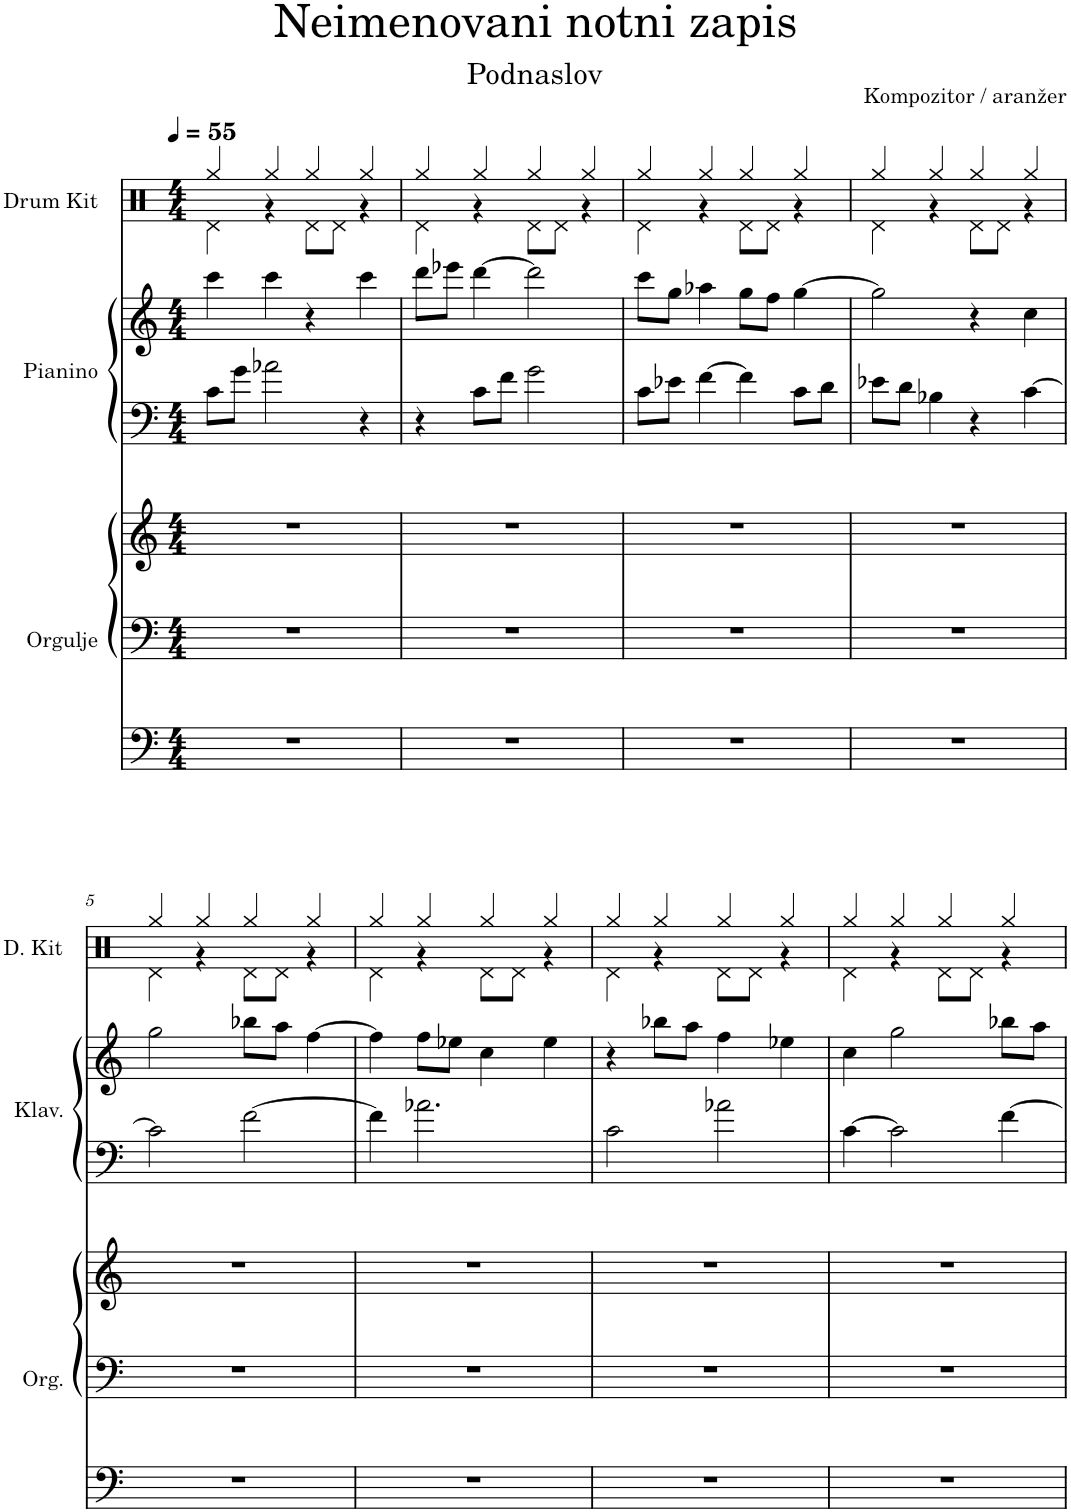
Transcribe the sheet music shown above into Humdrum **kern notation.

**kern	**kern	**kern	**kern	**kern	**kern
*part3	*part3	*part3	*part2	*part2	*part1
*staff6	*staff5	*staff4	*staff3	*staff2	*staff1
*I"Orgulje	*	*	*I"Pianino	*	*I"Drum Kit
*I'Org.	*	*	*	*	*I'D. Kit
*clefF4	*clefF4	*clefG2	*clefF4	*clefG2	*clefX
*k[]	*k[]	*k[]	*k[]	*k[]	*k[]
*M4/4	*M4/4	*M4/4	*M4/4	*M4/4	*M4/4
*MM55	*MM55	*MM55	*MM55	*MM55	*MM55
=1	=1	=1	=1	=1	=1
*	*	*	*	*	*^
1r	1r	1r	8c\L	4ccc\	4Rgg/	4Rd\
.	.	.	8g\J	.	.	.
.	.	.	2a-X\	4ccc\	4Rgg/	4r
.	.	.	.	4r	4Rgg/	8Rd\L
.	.	.	.	.	.	8Rd\J
.	.	.	4r	4ccc\	4Rgg/	4r
=2	=2	=2	=2	=2	=2	=2
1r	1r	1r	4r	8ddd\L	4Rgg/	4Rd\
.	.	.	.	8eee-X\J	.	.
.	.	.	8c\L	[4ddd\	4Rgg/	4r
.	.	.	8f\J	.	.	.
.	.	.	2g\	2ddd\]	4Rgg/	8Rd\L
.	.	.	.	.	.	8Rd\J
.	.	.	.	.	4Rgg/	4r
=3	=3	=3	=3	=3	=3	=3
1r	1r	1r	8c\L	8ccc\L	4Rgg/	4Rd\
.	.	.	8e-X\J	8gg\J	.	.
.	.	.	[4f\	4aa-X\	4Rgg/	4r
.	.	.	4f\]	8gg\L	4Rgg/	8Rd\L
.	.	.	.	8ff\J	.	8Rd\J
.	.	.	8c\L	[4gg\	4Rgg/	4r
.	.	.	8d\J	.	.	.
=4	=4	=4	=4	=4	=4	=4
1r	1r	1r	8e-X\L	2gg\]	4Rgg/	4Rd\
.	.	.	8d\J	.	.	.
.	.	.	4B-X\	.	4Rgg/	4r
.	.	.	4r	4r	4Rgg/	8Rd\L
.	.	.	.	.	.	8Rd\J
.	.	.	[4c\	4cc\	4Rgg/	4r
!!LO:LB:g=z	!!
=5	=5	=5	=5	=5	=5	=5
1r	1r	1r	2c\]	2gg\	4Rgg/	4Rd\
.	.	.	.	.	4Rgg/	4r
.	.	.	[2f\	8bb-X\L	4Rgg/	8Rd\L
.	.	.	.	8aa\J	.	8Rd\J
.	.	.	.	[4ff\	4Rgg/	4r
=6	=6	=6	=6	=6	=6	=6
1r	1r	1r	4f\]	4ff\]	4Rgg/	4Rd\
.	.	.	2.a-X\	8ff\L	4Rgg/	4r
.	.	.	.	8ee-X\J	.	.
.	.	.	.	4cc\	4Rgg/	8Rd\L
.	.	.	.	.	.	8Rd\J
.	.	.	.	4ee-\	4Rgg/	4r
=7	=7	=7	=7	=7	=7	=7
1r	1r	1r	2c\	4r	4Rgg/	4Rd\
.	.	.	.	8bb-X\L	4Rgg/	4r
.	.	.	.	8aa\J	.	.
.	.	.	2a-X\	4ff\	4Rgg/	8Rd\L
.	.	.	.	.	.	8Rd\J
.	.	.	.	4ee-X\	4Rgg/	4r
=8	=8	=8	=8	=8	=8	=8
1r	1r	1r	[4c\	4cc\	4Rgg/	4Rd\
.	.	.	2c\]	2gg\	4Rgg/	4r
.	.	.	.	.	4Rgg/	8Rd\L
.	.	.	.	.	.	8Rd\J
.	.	.	[4f\	8bb-X\L	4Rgg/	4r
.	.	.	.	8aa\J	.	.
*	*	*	*	*	*v	*v
=	=	=	=	=	=
*-	*-	*-	*-	*-	*-
